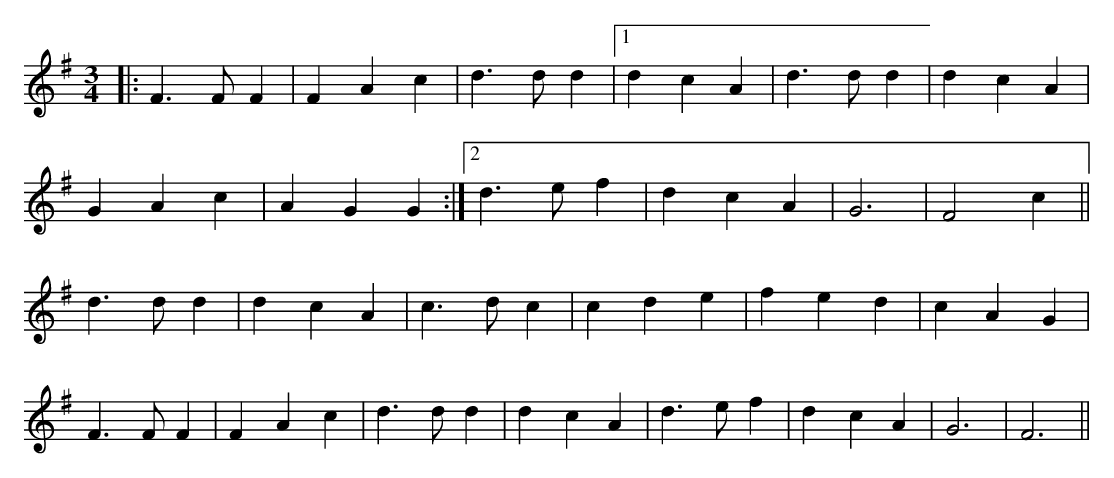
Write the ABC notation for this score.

X:1
M:3/4
K:G
|:F3 F F2|F2 A2 c2|d3 d d2|1 d2 c2 A2|d3 d d2|d2 c2 A2|
G2 A2 c2|A2 G2 G2:|2 d3 e f2|d2 c2 A2|G6|F4 c2||
d3 d d2|d2 c2 A2|c3 d c2|c2 d2 e2|f2 e2 d2|c2 A2 G2|
F3 F F2|F2 A2 c2|d3 d d2|d2 c2 A2|d3 e f2|d2 c2 A2|G6|F6||
